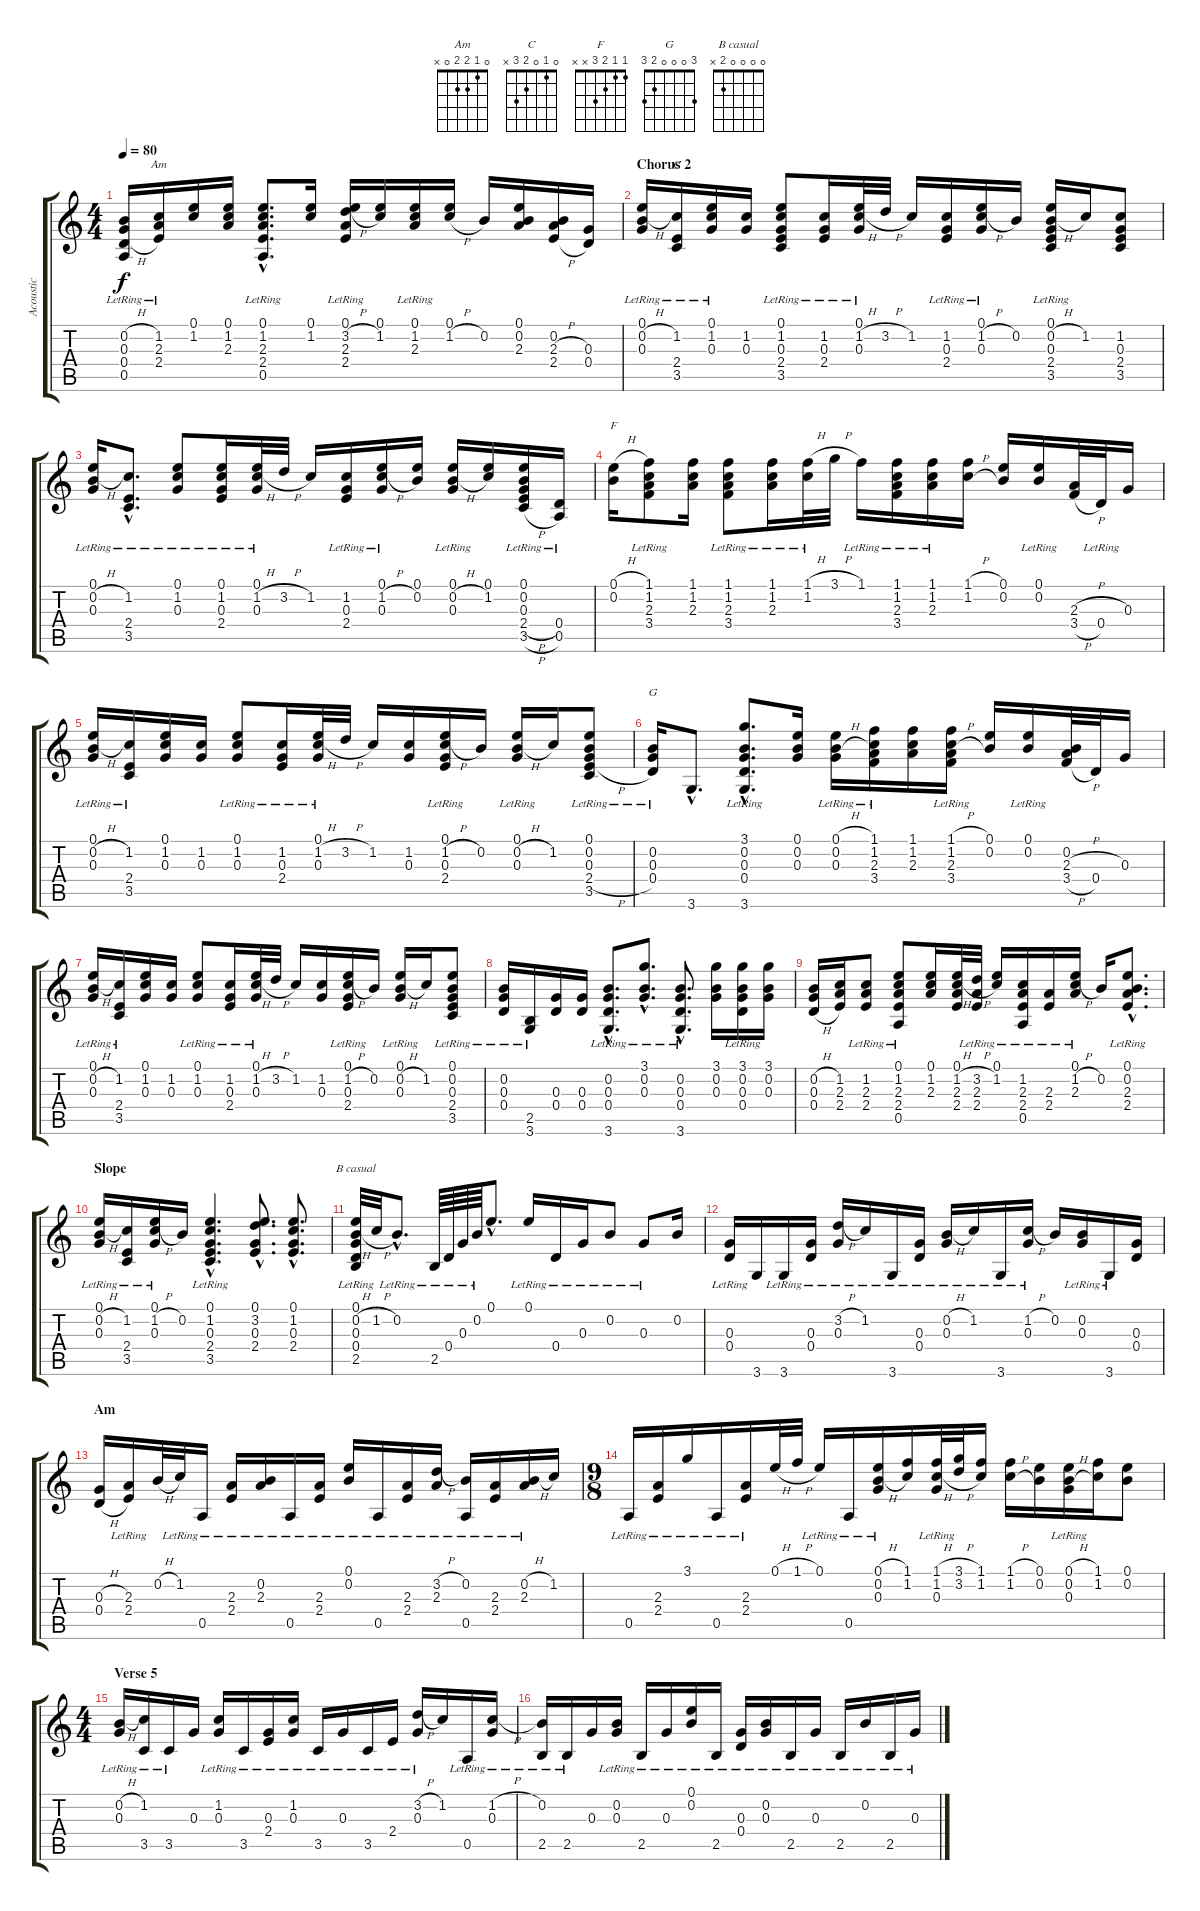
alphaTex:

\track ("Acoustic" "Acoustic") {instrument acousticguitarsteel}
\staff {score tabs}
\tuning (E4 B3 G3 D3 A2 E2) {hide}
\chord ("Am" 0 1 2 2 0 x)
\chord ("C" 0 1 0 2 3 x)
\chord ("F" 1 1 2 3 x x)
\chord ("G" 3 0 0 0 2 3)
\chord ("B casual" 0 0 0 0 2 x)
\ts (4 4)
\tempo 80
\clef g2
\ks c
(0.2{h} 0.3{h} 0.4{h} 0.5{lr}).16{dy f} (1.2 2.3{lr} 2.4{lr}).16{ch "Am"} (0.1 1.2).16 (0.1 1.2 2.3).16 (0.1{hac} 1.2{hac} 2.3{hac} 2.4{hac lr} 0.5{hac lr}).8{d} (0.1 1.2).16 (0.1 3.2{h} 2.3{lr} 2.4{lr}).16 (0.1 1.2).16 (0.1 1.2 2.3{lr}).16 (0.1 1.2{h}).16 0.2.16 (0.1 0.2 2.3).16 (0.2 2.3{h} 2.4{h}).16 (0.3 0.4).16 |
\section ("" "Chorus 2")
(0.1{lr} 0.2{h} 0.3{lr}).16 (1.2 2.4{lr} 3.5{lr}).16{ch "C"} (0.1{lr} 1.2 0.3).16 (1.2 0.3).16 (0.1{lr} 1.2{lr} 0.3{lr} 2.4 3.5{lr}).8 (1.2 0.3 2.4{lr}).16 (0.1{lr} 1.2{h} 0.3{lr}).32 3.2{h}.32 1.2.16 (1.2 0.3 2.4{lr}).16 (0.1{lr} 1.2{h} 0.3{lr}).16 0.2.16 (0.1{lr} 0.2{h} 0.3{lr} 2.4{lr} 3.5{lr}).16 1.2.16 (1.2 0.3 2.4 3.5).8 |
(0.1{lr} 0.2{h} 0.3{lr}).16 (1.2{hac lr} 2.4{hac lr} 3.5{hac lr}).8{d} (0.1{lr} 1.2 0.3{lr}).8 (0.1 1.2 0.3 2.4{lr}).16 (0.1 1.2{h} 0.3{lr}).32 3.2{h}.32 1.2.16 (1.2 0.3 2.4{lr}).16 (0.1 1.2{h} 0.3{lr}).16 (0.1 0.2).16 (0.1 0.2{h} 0.3{lr}).16 (0.1 1.2).16 (0.1 0.2{lr} 0.3{lr} 2.4{h} 3.5{h}).16 (0.4 0.5{lr}).16 |
(0.1{h} 0.2).16{ch "F"} (1.1 1.2 2.3 3.4{lr}).8 (1.1 1.2 2.3).16 (1.1{lr} 1.2{lr} 2.3 3.4{lr}).8 (1.1 1.2 2.3{lr}).16 (1.1{h} 1.2{lr}).32 3.1{h}.32 1.1{lr}.16 (1.1 1.2 2.3 3.4{lr}).16 (1.1 1.2 2.3{lr}).16 (1.1{h} 1.2{h}).16 (0.1 0.2).16 (0.1{lr} 0.2{lr}).16 (2.3{h} 3.4{h}).32 0.4{lr}.32 0.3.16 |
(0.1{lr} 0.2{h} 0.3{lr}).16 (1.2{lr} 2.4{lr} 3.5{lr}).16 (0.1 1.2 0.3).16 (1.2 0.3).16 (0.1{lr} 1.2 0.3).8 (1.2 0.3 2.4{lr}).16 (0.1{lr} 1.2{h} 0.3{lr}).32 3.2{h}.32 1.2.16 (1.2 0.3).16 (0.1{lr} 1.2{h} 0.3{lr} 2.4{lr}).16 0.2.16 (0.1{lr} 0.2{h} 0.3{lr}).16 1.2.16 (0.1 0.2{lr} 0.3{lr} 2.4{h} 3.5).8 |
(0.2{lr} 0.3{lr} 0.4{lr}).16{ch "G"} 3.6{hac}.8{d} (3.1{hac} 0.2{hac} 0.3{hac} 0.4{hac lr} 3.6{hac lr}).8{d} (0.1 0.2 0.3).16 (0.1{h} 0.2{h} 0.3{lr}).16 (1.1{lr} 1.2{lr} 2.3 3.4{lr}).16 (1.1 1.2 2.3).16 (1.1{h} 1.2{h} 2.3{lr} 3.4{lr}).16 (0.1 0.2).16 (0.1{lr} 0.2{lr}).16 (0.2 2.3{h} 3.4{h}).32 0.4.32 0.3.16 |
(0.1{lr} 0.2{h} 0.3{lr}).16 (1.2{lr} 2.4{lr} 3.5{lr}).16 (0.1 1.2 0.3).16 (1.2 0.3).16 (0.1{lr} 1.2 0.3).8 (1.2 0.3 2.4{lr}).16 (0.1{lr} 1.2{h} 0.3{lr}).32 3.2{h}.32 1.2.16 (1.2 0.3).16 (0.1{lr} 1.2{h} 0.3{lr} 2.4{lr}).16 0.2.16 (0.1{lr} 0.2{h} 0.3{lr}).16 1.2.16 (0.1{lr} 0.2 0.3 2.4 3.5).8 |
(0.2{lr} 0.3{lr} 0.4{lr}).16 (2.5 3.6{lr}).16 (0.3 0.4).16 (0.3 0.4).16 (0.2{hac} 0.3{hac} 0.4{hac lr} 3.6{hac lr}).8{d} (3.1{hac lr} 0.2{hac} 0.3{hac}).8{d} (0.2{hac} 0.3{hac} 0.4{hac lr} 3.6{hac lr}).8{d} (3.1 0.2 0.3).16 (3.1 0.2 0.3 0.4{lr}).16 (3.1 0.2 0.3).16 |
(0.2{h} 0.3{h} 0.4{h}).16 (1.2 2.3 2.4).16 (1.2 2.3{lr} 2.4{lr}).8 (0.1 1.2 2.3 2.4{lr} 0.5{lr}).8 (0.1 1.2 2.3).16 (0.1 1.2{h} 2.3 2.4).32 (3.2{h} 2.3{lr} 2.4{lr}).32 (0.1{lr} 1.2{lr}).16 (1.2 2.3 2.4 0.5{lr}).16 (2.3 2.4{lr}).16 (0.1{lr} 1.2{h} 2.3{lr}).16 0.2.16 (0.1{hac} 0.2{hac} 2.3{hac} 2.4{hac lr}).8{d} |
\section ("" "Slope")
(0.1{lr} 0.2{h} 0.3{lr}).16 (1.2{lr} 2.4{lr} 3.5{lr}).16 (0.1 1.2{h} 0.3{lr}).16 0.2.16 (0.1{hac} 1.2{hac} 0.3{hac} 2.4{hac} 3.5{hac lr}).4{d} (0.1{hac} 3.2{hac} 0.3{hac} 2.4{hac}).8{d} (0.1{hac} 1.2{hac} 0.3{hac} 2.4{hac}).8{d} |
(0.1{lr} 0.2{h} 0.3{lr} 0.4{lr} 2.5{lr}).32{ch "B casual"} 1.2{h}.32 0.2{hac lr}.8{d} 2.5{lr}.64 0.4{lr}.64 0.3{lr}.64 0.2{lr}.64 0.1{hac}.8{d} 0.1{lr}.16 0.4{lr}.16 0.3{lr}.16 0.2{lr}.8 0.3{lr}.8 0.2.16 |
(0.3{lr} 0.4{lr}).16 3.6.16 3.6{lr}.16 (0.3 0.4{lr}).16 (3.2{h} 0.3{lr}).16 1.2{lr}.16 3.6{lr}.16 (0.3 0.4{lr}).16 (0.2{h} 0.3{lr}).16 1.2{lr}.16 3.6{lr}.16 (1.2{h} 0.3{lr}).16 0.2.16 (0.2{lr} 0.3{lr}).16 3.6{lr}.16 (0.3 0.4).16 |
\section ("" "Am")
(0.3{h} 0.4{h}).16 (2.3 2.4{lr}).16 0.2{h}.32 1.2{lr}.32 0.5{lr}.16 (2.3 2.4{lr}).16 (0.2{lr} 2.3{lr}).16 0.5{lr}.16 (2.3{lr} 2.4{lr}).16 (0.1{lr} 0.2{lr}).16 0.5{lr}.16 (2.3 2.4{lr}).16 (3.2{h} 2.3{lr}).16 (0.2{lr} 0.5{lr}).16 (2.3 2.4{lr}).16 (0.2{h} 2.3{lr}).16 1.2.16 |
\ts (9 8)
0.5{lr}.16 (2.3{lr} 2.4{lr}).16 3.1{lr}.16 0.5{lr}.16 (2.3{lr} 2.4{lr}).16 0.1{h}.32 1.1{h}.32 0.1{lr}.16 0.5{lr}.16 (0.1{h} 0.2{h} 0.3{lr}).16 (1.1 1.2).16 (1.1{h} 1.2{h} 0.3{lr}).32 (3.1{h} 3.2{h}).32 (1.1 1.2).16 (1.1{h} 1.2{h}).16 (0.1 0.2).16 (0.1{h} 0.2{h} 0.3{lr}).16 (1.1 1.2).16 (0.1 0.2).8 |
\ts (4 4)
\section ("" "Verse 5")
(0.2{h} 0.3{lr}).16 (1.2{lr} 3.5).16 3.5{lr}.16 0.3.16 (1.2{lr} 0.3{lr}).16 3.5{lr}.16 (0.3 2.4{lr}).16 (1.2{lr} 0.3{lr}).16 3.5{lr}.16 0.3{lr}.16 3.5{lr}.16 2.4{lr}.16 (3.2{h} 0.3{lr}).16 1.2.16 0.5{lr}.16 (1.2{h} 0.3{lr}).16 |
(0.2{lr} 2.5).16 2.5{lr}.16 0.3.16 (0.2{lr} 0.3{lr}).16 2.5{lr}.16 0.3{lr}.16 (0.1{lr} 0.2{lr}).16 2.5{lr}.16 (0.3 0.4{lr}).16 (0.2{lr} 0.3{lr}).16 2.5{lr}.16 0.3{lr}.16 2.5{lr}.16 0.2{lr}.16 2.5{lr}.16 0.3{lr}.16
